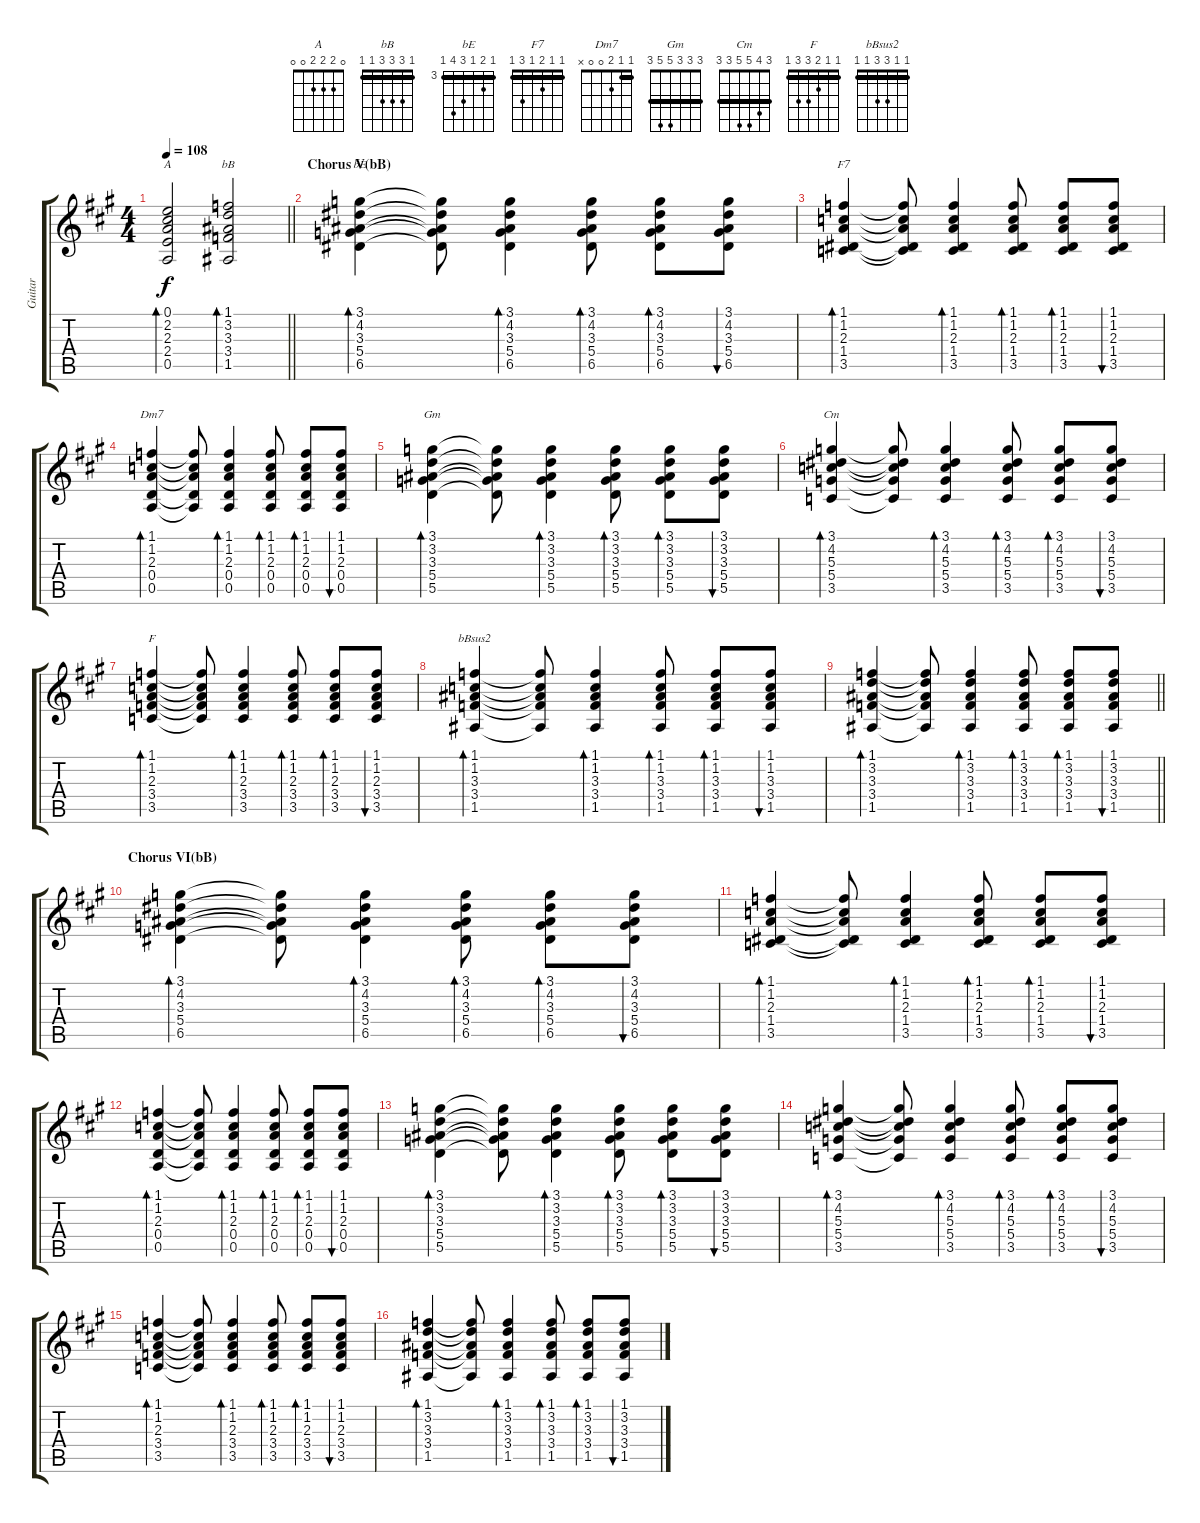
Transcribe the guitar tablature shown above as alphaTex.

\track ("Guitar" "Guitar") {instrument electricguitarjazz}
\staff {score tabs}
\tuning (E4 B3 G3 D3 A2 E2) {hide}
\chord ("A" 0 2 2 2 0 0)
\chord ("bB" 1 3 3 3 1 1) {barre 1}
\chord ("bE" 3 4 3 5 6 3) {firstfret 3 barre 3}
\chord ("F7" 1 1 2 1 3 1) {barre 1}
\chord ("Dm7" 1 1 2 0 0 x) {barre 1}
\chord ("Gm" 3 3 3 5 5 3) {barre 3}
\chord ("Cm" 3 4 5 5 3 3) {barre 3}
\chord ("F" 1 1 2 3 3 1) {barre 1}
\chord ("bBsus2" 1 1 3 3 1 1) {barre 1}
\ts (4 4)
\tempo 108
\clef g2
\barLineRight lightlight
\ks a
(0.1 2.2 2.3 2.4 0.5).2{bd 480 ch "A" dy f} (1.1 3.2 3.3 3.4 1.5).2{bd 480 ch "bB"} |
\section ("" "Chorus V(bB)")
(3.1 4.2 3.3 5.4 6.5).4{bd 30 ch "bE" txt ""} (3.1{t} 4.2{t} 3.3{t} 5.4{t} 6.5{t}).8 (3.1 4.2 3.3 5.4 6.5).4{bd 30} (3.1 4.2 3.3 5.4 6.5).8{bd 30} (3.1 4.2 3.3 5.4 6.5).8{bd 30} (3.1 4.2 3.3 5.4 6.5).8{bu 30} |
(1.1 1.2 2.3 1.4 3.5).4{bd 30 ch "F7"} (1.1{t} 1.2{t} 2.3{t} 1.4{t} 3.5{t}).8 (1.1 1.2 2.3 1.4 3.5).4{bd 30} (1.1 1.2 2.3 1.4 3.5).8{bd 30} (1.1 1.2 2.3 1.4 3.5).8{bd 30} (1.1 1.2 2.3 1.4 3.5).8{bu 30} |
(1.1 1.2 2.3 0.4 0.5).4{bd 30 ch "Dm7"} (1.1{t} 1.2{t} 2.3{t} 0.4{t} 0.5{t}).8 (1.1 1.2 2.3 0.4 0.5).4{bd 30} (1.1 1.2 2.3 0.4 0.5).8{bd 30} (1.1 1.2 2.3 0.4 0.5).8{bd 30} (1.1 1.2 2.3 0.4 0.5).8{bu 30} |
(3.1 3.2 3.3 5.4 5.5).4{bd 30 ch "Gm"} (3.1{t} 3.2{t} 3.3{t} 5.4{t} 5.5{t}).8 (3.1 3.2 3.3 5.4 5.5).4{bd 30} (3.1 3.2 3.3 5.4 5.5).8{bd 30} (3.1 3.2 3.3 5.4 5.5).8{bd 30} (3.1 3.2 3.3 5.4 5.5).8{bu 30} |
(3.1 4.2 5.3 5.4 3.5).4{bd 30 ch "Cm" txt ""} (3.1{t} 4.2{t} 5.3{t} 5.4{t} 3.5{t}).8 (3.1 4.2 5.3 5.4 3.5).4{bd 30} (3.1 4.2 5.3 5.4 3.5).8{bd 30} (3.1 4.2 5.3 5.4 3.5).8{bd 30} (3.1 4.2 5.3 5.4 3.5).8{bu 30} |
(1.1 1.2 2.3 3.4 3.5).4{bd 30 ch "F"} (1.1{t} 1.2{t} 2.3{t} 3.4{t} 3.5{t}).8 (1.1 1.2 2.3 3.4 3.5).4{bd 30} (1.1 1.2 2.3 3.4 3.5).8{bd 30} (1.1 1.2 2.3 3.4 3.5).8{bd 30} (1.1 1.2 2.3 3.4 3.5).8{bu 30} |
(1.1 1.2 3.3 3.4 1.5).4{bd 30 ch "bBsus2"} (1.1{t} 1.2{t} 3.3{t} 3.4{t} 1.5{t}).8 (1.1 1.2 3.3 3.4 1.5).4{bd 30} (1.1 1.2 3.3 3.4 1.5).8{bd 30} (1.1 1.2 3.3 3.4 1.5).8{bd 30} (1.1 1.2 3.3 3.4 1.5).8{bu 30} |
\barLineRight lightlight
(1.1 3.2 3.3 3.4 1.5).4{bd 30} (1.1{t} 3.2{t} 3.3{t} 3.4{t} 1.5{t}).8 (1.1 3.2 3.3 3.4 1.5).4{bd 30} (1.1 3.2 3.3 3.4 1.5).8{bd 30} (1.1 3.2 3.3 3.4 1.5).8{bd 30} (1.1 3.2 3.3 3.4 1.5).8{bu 30} |
\section ("" "Chorus VI(bB)")
(3.1 4.2 3.3 5.4 6.5).4{bd 30 txt ""} (3.1{t} 4.2{t} 3.3{t} 5.4{t} 6.5{t}).8 (3.1 4.2 3.3 5.4 6.5).4{bd 30} (3.1 4.2 3.3 5.4 6.5).8{bd 30} (3.1 4.2 3.3 5.4 6.5).8{bd 30} (3.1 4.2 3.3 5.4 6.5).8{bu 30} |
(1.1 1.2 2.3 1.4 3.5).4{bd 30} (1.1{t} 1.2{t} 2.3{t} 1.4{t} 3.5{t}).8 (1.1 1.2 2.3 1.4 3.5).4{bd 30} (1.1 1.2 2.3 1.4 3.5).8{bd 30} (1.1 1.2 2.3 1.4 3.5).8{bd 30} (1.1 1.2 2.3 1.4 3.5).8{bu 30} |
(1.1 1.2 2.3 0.4 0.5).4{bd 30} (1.1{t} 1.2{t} 2.3{t} 0.4{t} 0.5{t}).8 (1.1 1.2 2.3 0.4 0.5).4{bd 30} (1.1 1.2 2.3 0.4 0.5).8{bd 30} (1.1 1.2 2.3 0.4 0.5).8{bd 30} (1.1 1.2 2.3 0.4 0.5).8{bu 30} |
(3.1 3.2 3.3 5.4 5.5).4{bd 30} (3.1{t} 3.2{t} 3.3{t} 5.4{t} 5.5{t}).8 (3.1 3.2 3.3 5.4 5.5).4{bd 30} (3.1 3.2 3.3 5.4 5.5).8{bd 30} (3.1 3.2 3.3 5.4 5.5).8{bd 30} (3.1 3.2 3.3 5.4 5.5).8{bu 30} |
(3.1 4.2 5.3 5.4 3.5).4{bd 30 txt ""} (3.1{t} 4.2{t} 5.3{t} 5.4{t} 3.5{t}).8 (3.1 4.2 5.3 5.4 3.5).4{bd 30} (3.1 4.2 5.3 5.4 3.5).8{bd 30} (3.1 4.2 5.3 5.4 3.5).8{bd 30} (3.1 4.2 5.3 5.4 3.5).8{bu 30} |
(1.1 1.2 2.3 3.4 3.5).4{bd 30} (1.1{t} 1.2{t} 2.3{t} 3.4{t} 3.5{t}).8 (1.1 1.2 2.3 3.4 3.5).4{bd 30} (1.1 1.2 2.3 3.4 3.5).8{bd 30} (1.1 1.2 2.3 3.4 3.5).8{bd 30} (1.1 1.2 2.3 3.4 3.5).8{bu 30} |
(1.1 3.2 3.3 3.4 1.5).4{bd 30} (1.1{t} 3.2{t} 3.3{t} 3.4{t} 1.5{t}).8 (1.1 3.2 3.3 3.4 1.5).4{bd 30} (1.1 3.2 3.3 3.4 1.5).8{bd 30} (1.1 3.2 3.3 3.4 1.5).8{bd 30} (1.1 3.2 3.3 3.4 1.5).8{bu 30}
